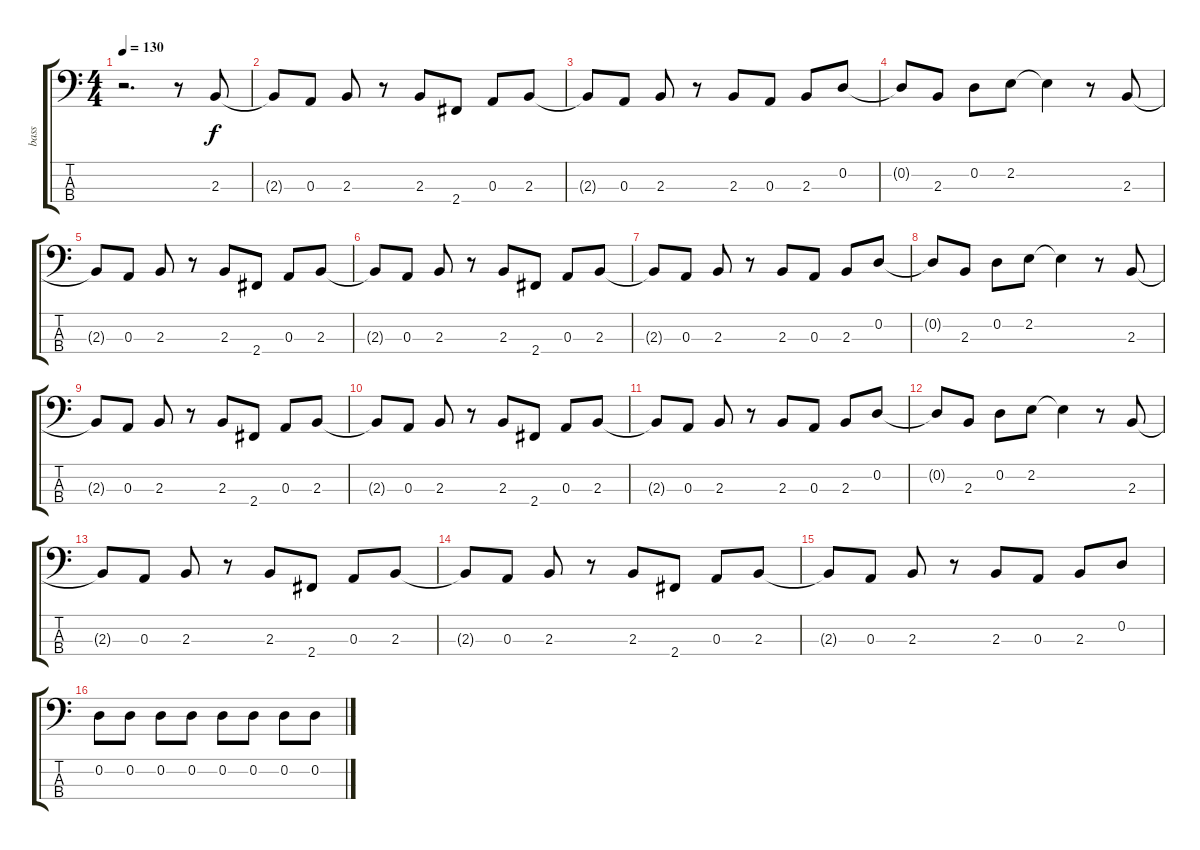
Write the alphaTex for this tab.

\track ("bass" "bass") {instrument electricbassfinger}
\staff {score tabs}
\tuning (G2 D2 A1 E1) {hide}
\ts (4 4)
\tempo 130
\clef f4
\ks c
r.2{d dy f} r.8 2.3.8 |
2.3{t}.8 0.3.8 2.3.8 r.8 2.3.8 2.4.8 0.3.8 2.3.8 |
2.3{t}.8 0.3.8 2.3.8 r.8 2.3.8 0.3.8 2.3.8 0.2.8 |
0.2{t}.8 2.3.8 0.2.8 2.2.8 2.2{t}.4 r.8 2.3.8 |
2.3{t}.8 0.3.8 2.3.8 r.8 2.3.8 2.4.8 0.3.8 2.3.8 |
2.3{t}.8 0.3.8 2.3.8 r.8 2.3.8 2.4.8 0.3.8 2.3.8 |
2.3{t}.8 0.3.8 2.3.8 r.8 2.3.8 0.3.8 2.3.8 0.2.8 |
0.2{t}.8 2.3.8 0.2.8 2.2.8 2.2{t}.4 r.8 2.3.8 |
2.3{t}.8 0.3.8 2.3.8 r.8 2.3.8 2.4.8 0.3.8 2.3.8 |
2.3{t}.8 0.3.8 2.3.8 r.8 2.3.8 2.4.8 0.3.8 2.3.8 |
2.3{t}.8 0.3.8 2.3.8 r.8 2.3.8 0.3.8 2.3.8 0.2.8 |
0.2{t}.8 2.3.8 0.2.8 2.2.8 2.2{t}.4 r.8 2.3.8 |
2.3{t}.8 0.3.8 2.3.8 r.8 2.3.8 2.4.8 0.3.8 2.3.8 |
2.3{t}.8 0.3.8 2.3.8 r.8 2.3.8 2.4.8 0.3.8 2.3.8 |
2.3{t}.8 0.3.8 2.3.8 r.8 2.3.8 0.3.8 2.3.8 0.2.8 |
0.2.8 0.2.8 0.2.8 0.2.8 0.2.8 0.2.8 0.2.8 0.2.8
